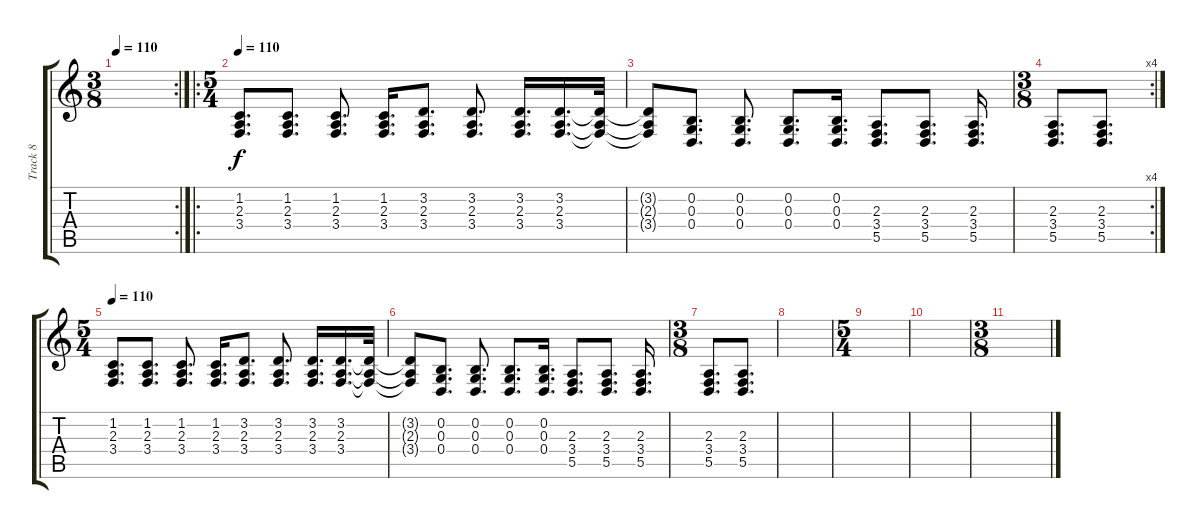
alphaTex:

\track ("Track 8" "Track 8") {instrument frenchhorn}
\staff {score tabs}
\tuning (E4 B3 G3 D3 A2 E2) {hide}
\rc 2
\ts (3 8)
\tempo 110
\clef g2
\ks c
|
\ro
\ts (5 4)
\tempo 110
(1.2 2.3 3.4).8{d} (1.2 2.3 3.4).8{d} (1.2 2.3 3.4).8{d} (1.2 2.3 3.4).16{d} (3.2 2.3 3.4).8{d} (3.2 2.3 3.4).8{d} (3.2 2.3 3.4).16{d} (3.2 2.3 3.4).16{d} (3.2{t} 2.3{t} 3.4{t}).32 |
(3.2{t} 2.3{t} 3.4{t}).8 (0.2 0.3 0.4).8{d} (0.2 0.3 0.4).8{d} (0.2 0.3 0.4).8{d} (0.2 0.3 0.4).16{d} (2.3 3.4 5.5).8{d} (2.3 3.4 5.5).8{d} (2.3 3.4 5.5).16{d} |
\rc 4
\ts (3 8)
(2.3 3.4 5.5).8{d} (2.3 3.4 5.5).8{d} |
\ts (5 4)
\tempo 110
(1.2 2.3 3.4).8{d volume 0} (1.2 2.3 3.4).8{d} (1.2 2.3 3.4).8{d} (1.2 2.3 3.4).16{d} (3.2 2.3 3.4).8{d} (3.2 2.3 3.4).8{d} (3.2 2.3 3.4).16{d} (3.2 2.3 3.4).16{d} (3.2{t} 2.3{t} 3.4{t}).32 |
(3.2{t} 2.3{t} 3.4{t}).8 (0.2 0.3 0.4).8{d} (0.2 0.3 0.4).8{d} (0.2 0.3 0.4).8{d} (0.2 0.3 0.4).16{d} (2.3 3.4 5.5).8{d} (2.3 3.4 5.5).8{d} (2.3 3.4 5.5).16{d} |
\ts (3 8)
(2.3 3.4 5.5).8{d} (2.3 3.4 5.5).8{d} |
|
\ts (5 4)
|
|
\ts (3 8)
